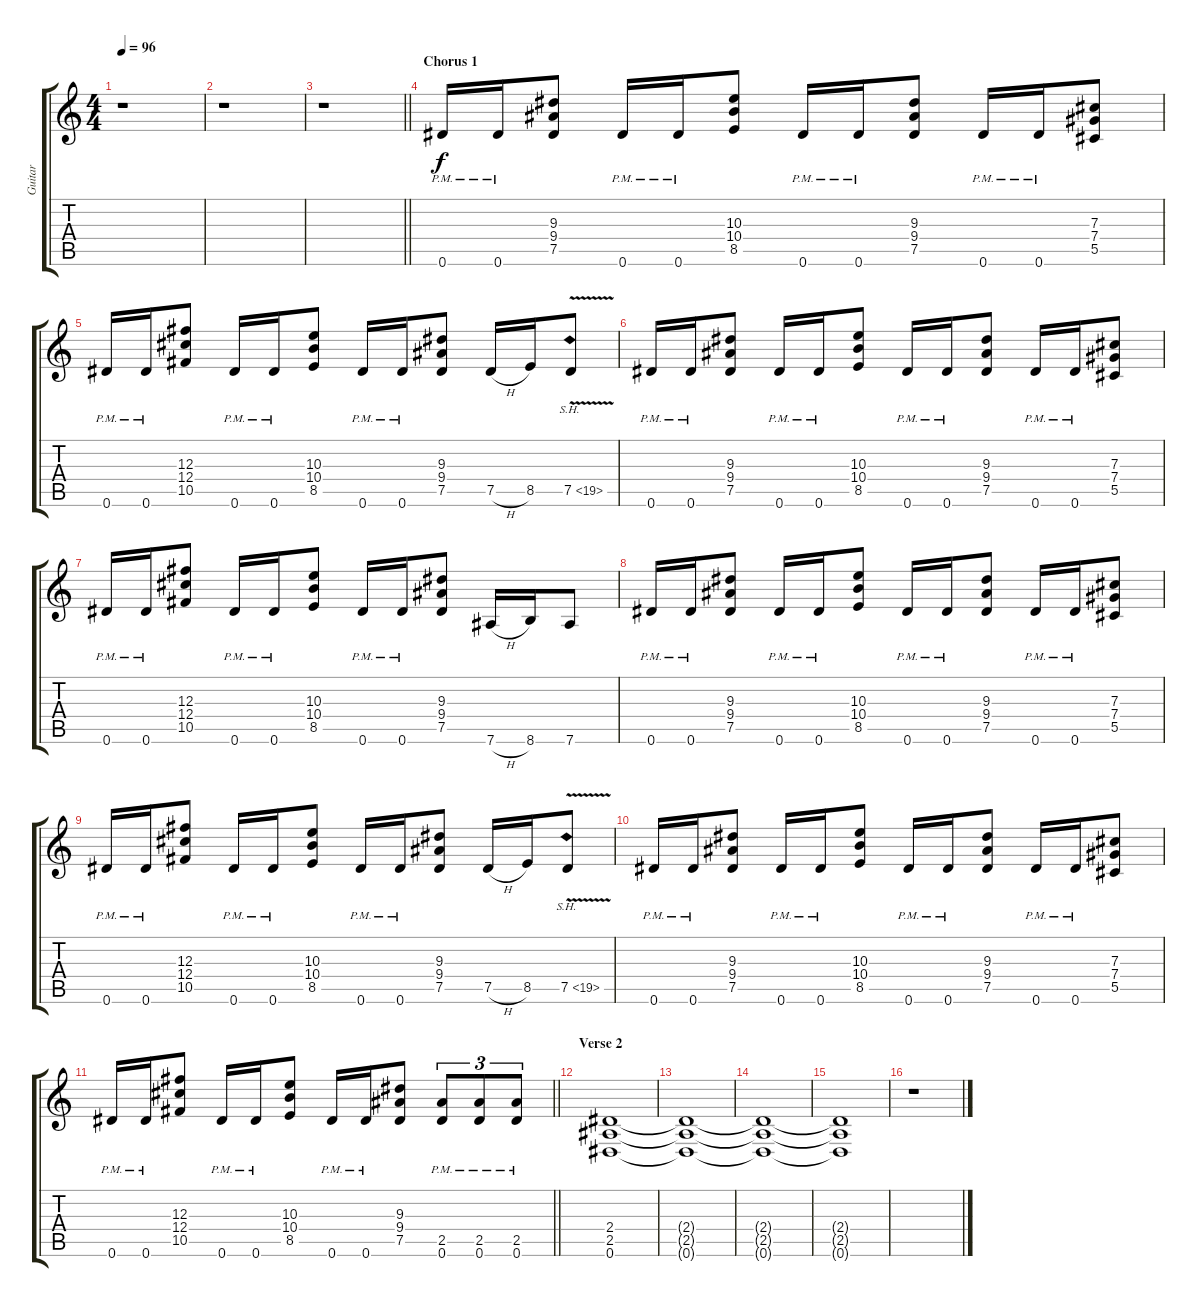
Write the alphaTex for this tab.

\track ("Guitar" "Guitar") {instrument overdrivenguitar}
\staff {score tabs}
\tuning (Eb4 Bb3 Gb3 Db3 Ab2 Eb2) {hide}
\ts (4 4)
\tempo 96
\clef g2
\ks c
r.1{dy f} |
r.1 |
\barLineRight lightlight
r.1 |
\section ("" "Chorus 1")
0.6{pm}.16{ot 8vb} 0.6{pm}.16{ot 8vb} (9.3 9.4 7.5).8 0.6{pm}.16{ot 8vb} 0.6{pm}.16{ot 8vb} (10.3 10.4 8.5).8 0.6{pm}.16{ot 8vb} 0.6{pm}.16{ot 8vb} (9.3 9.4 7.5).8 0.6{pm}.16{ot 8vb} 0.6{pm}.16{ot 8vb} (7.3 7.4 5.5).8 |
0.6{pm}.16{ot 8vb} 0.6{pm}.16{ot 8vb} (12.3 12.4 10.5).8 0.6{pm}.16{ot 8vb} 0.6{pm}.16{ot 8vb} (10.3 10.4 8.5).8 0.6{pm}.16{ot 8vb} 0.6{pm}.16{ot 8vb} (9.3 9.4 7.5).8 7.5{h}.16 8.5.16 7.5{sh 12 v}.8 |
0.6{pm}.16{ot 8vb} 0.6{pm}.16{ot 8vb} (9.3 9.4 7.5).8 0.6{pm}.16{ot 8vb} 0.6{pm}.16{ot 8vb} (10.3 10.4 8.5).8 0.6{pm}.16{ot 8vb} 0.6{pm}.16{ot 8vb} (9.3 9.4 7.5).8 0.6{pm}.16{ot 8vb} 0.6{pm}.16{ot 8vb} (7.3 7.4 5.5).8 |
0.6{pm}.16{ot 8vb} 0.6{pm}.16{ot 8vb} (12.3 12.4 10.5).8 0.6{pm}.16{ot 8vb} 0.6{pm}.16{ot 8vb} (10.3 10.4 8.5).8 0.6{pm}.16{ot 8vb} 0.6{pm}.16{ot 8vb} (9.3 9.4 7.5).8 7.6{h}.16 8.6.16 7.6.8 |
0.6{pm}.16{ot 8vb} 0.6{pm}.16{ot 8vb} (9.3 9.4 7.5).8 0.6{pm}.16{ot 8vb} 0.6{pm}.16{ot 8vb} (10.3 10.4 8.5).8 0.6{pm}.16{ot 8vb} 0.6{pm}.16{ot 8vb} (9.3 9.4 7.5).8 0.6{pm}.16{ot 8vb} 0.6{pm}.16{ot 8vb} (7.3 7.4 5.5).8 |
0.6{pm}.16{ot 8vb} 0.6{pm}.16{ot 8vb} (12.3 12.4 10.5).8 0.6{pm}.16{ot 8vb} 0.6{pm}.16{ot 8vb} (10.3 10.4 8.5).8 0.6{pm}.16{ot 8vb} 0.6{pm}.16{ot 8vb} (9.3 9.4 7.5).8 7.5{h}.16 8.5.16 7.5{sh 12 v}.8 |
0.6{pm}.16{ot 8vb} 0.6{pm}.16{ot 8vb} (9.3 9.4 7.5).8 0.6{pm}.16{ot 8vb} 0.6{pm}.16{ot 8vb} (10.3 10.4 8.5).8 0.6{pm}.16{ot 8vb} 0.6{pm}.16{ot 8vb} (9.3 9.4 7.5).8 0.6{pm}.16{ot 8vb} 0.6{pm}.16{ot 8vb} (7.3 7.4 5.5).8 |
\barLineRight lightlight
0.6{pm}.16{ot 8vb} 0.6{pm}.16{ot 8vb} (12.3 12.4 10.5).8 0.6{pm}.16{ot 8vb} 0.6{pm}.16{ot 8vb} (10.3 10.4 8.5).8 0.6{pm}.16{ot 8vb} 0.6{pm}.16{ot 8vb} (9.3 9.4 7.5).8 (2.5{pm} 0.6{pm}).8{tu (3 2) ot 8vb} (2.5{pm} 0.6{pm}).8{tu (3 2) ot 8vb} (2.5{pm} 0.6{pm}).8{tu (3 2) ot 8vb} |
\section ("" "Verse 2")
(2.4 2.5 0.6).1 |
(2.4{t} 2.5{t} 0.6{t}).1 |
(2.4{t} 2.5{t} 0.6{t}).1 |
(2.4{t} 2.5{t} 0.6{t}).1 |
r.1
